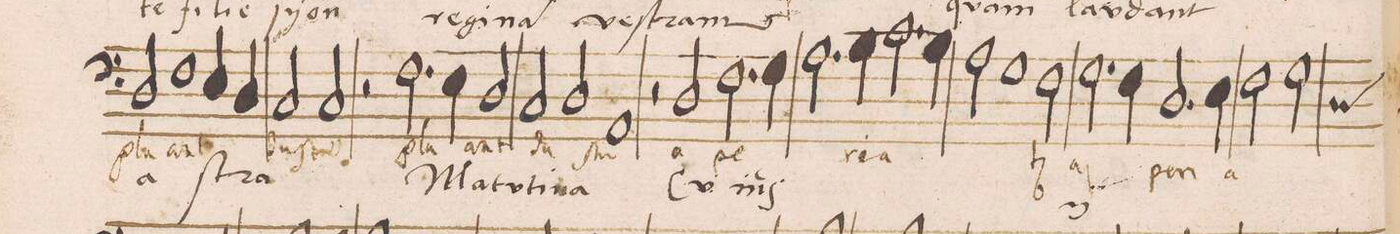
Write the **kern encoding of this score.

**kern	**text	**text
*I"BASVS	*	*
*clefF4	*	*
*k[]	*	*
*met(c|)	*	*
*M2/1	*	*
2D/	plu-	a-
1F	-ant	-stra
4E/	.	.
4D/	.	.
=17	=17	=17
2C/	Ju-	.
2C/	-stum	.
2r	.	.
2.F\	plu-	Ma-
=18	=18	=18
4E\	.	-tu-
2D/	-ant	-ti-
2C/	Ju-	.
2D/	.	-na
=19	=19	=19
1AA	-st(um)	.
2r	.	.
2D/	a-	Cu-
=20	=20	=20
2.F\	-pe-	-ius
4G\	.	.
2.A\	.	.
4B\	-ri-	.
=21	=21	=21
2.c\	-a-	.
4B\	.	.
2A\	.	.
1G	.	.
=22	=22	=22
2F\	-t(ur)	.
*	*	*ij
2.G\	a-	Cu-
4F\	.	.
=23	=23	=23
2.D/	-pe-	-ius
*	*	*Xij
4E\	-ri-	.
2F\	-a-	.
*custos:D	*	*
2G\	.	.
=24	=24	=24
*-	*-	*-
